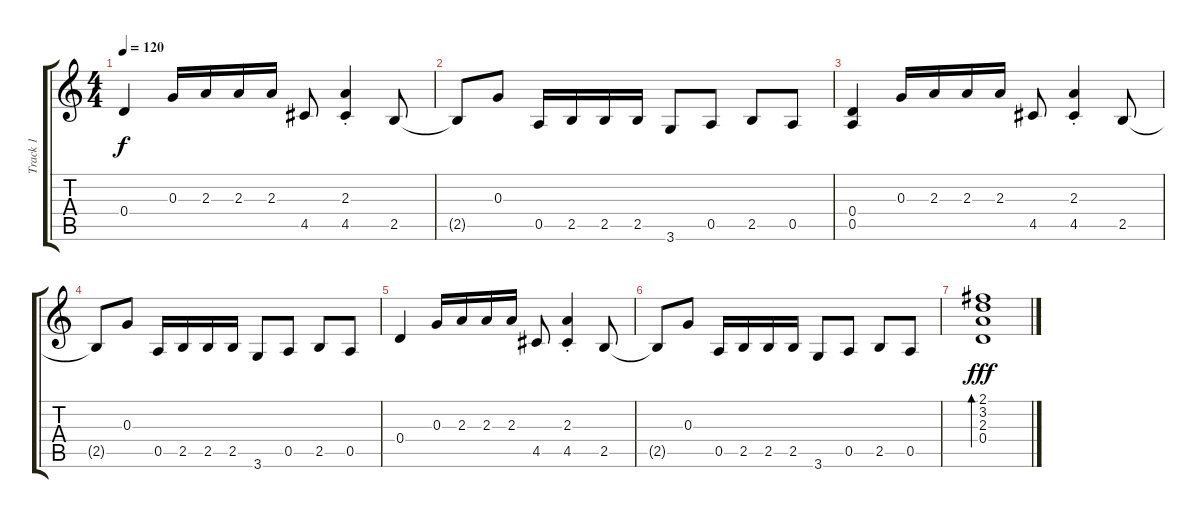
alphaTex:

\track ("Track 1" "Track 1") {instrument acousticguitarnylon}
\staff {score tabs}
\tuning (E4 B3 G3 D3 A2 E2) {hide}
\ts (4 4)
\tempo 120
\clef g2
\ks c
0.4.4{dy f} 0.3.16 2.3.16 2.3.16 2.3.16 4.5.8 (2.3{st} 4.5{st}).4 2.5.8 |
2.5{t}.8 0.3.8 0.5.16 2.5.16 2.5.16 2.5.16 3.6.8 0.5.8 2.5.8 0.5.8 |
(0.4 0.5).4 0.3.16 2.3.16 2.3.16 2.3.16 4.5.8 (2.3{st} 4.5{st}).4 2.5.8 |
2.5{t}.8 0.3.8 0.5.16 2.5.16 2.5.16 2.5.16 3.6.8 0.5.8 2.5.8 0.5.8 |
0.4.4 0.3.16 2.3.16 2.3.16 2.3.16 4.5.8 (2.3{st} 4.5{st}).4 2.5.8 |
2.5{t}.8 0.3.8 0.5.16 2.5.16 2.5.16 2.5.16 3.6.8 0.5.8 2.5.8 0.5.8 |
(2.1 3.2 2.3 0.4).1{bd 480 dy fff}
